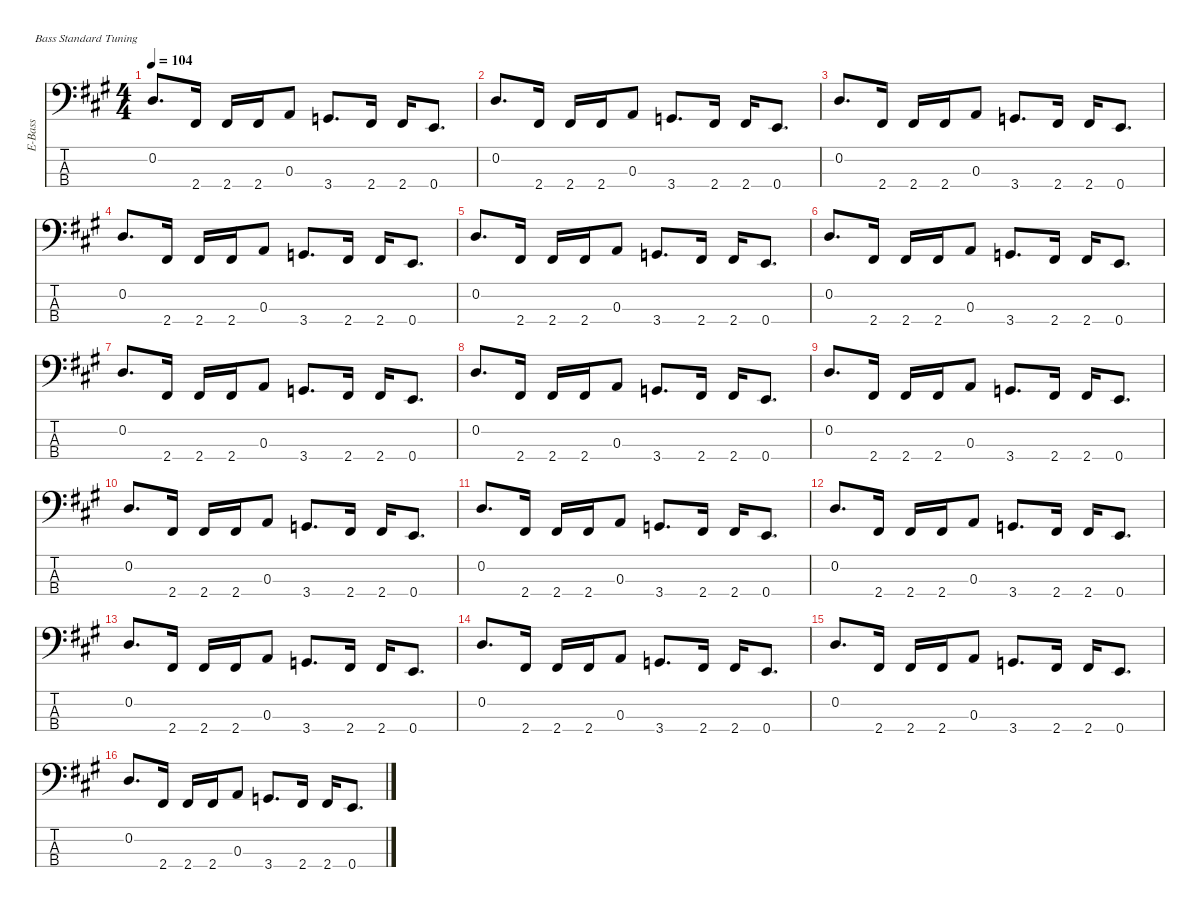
\hideDynamics
\bracketExtendMode nobrackets
\otherSystemsTrackNameOrientation horizontal
\track ("Bass" "E-Bass") {defaultSystemsLayout 4 instrument electricbassfinger}
\staff {score tabs}
\tuning (G2 D2 A1 E1)
\ts (4 4)
\tempo 104
\clef f4
\ks a
0.2{acc forcenatural}.8{d dy f beam Up} 2.4{acc #}.16{beam Up} 2.4{acc #}.16{beam Up} 2.4{acc #}.16{beam Up} 0.3{acc forcenatural}.8{beam Up} 3.4{acc forcenatural}.8{d beam Up} 2.4{acc #}.16{beam Up} 2.4{acc #}.16{beam Up} 0.4{acc forcenatural}.8{d beam Up} |
0.2{acc forcenatural}.8{d beam Up} 2.4{acc #}.16{beam Up} 2.4{acc #}.16{beam Up} 2.4{acc #}.16{beam Up} 0.3{acc forcenatural}.8{beam Up} 3.4{acc forcenatural}.8{d beam Up} 2.4{acc #}.16{beam Up} 2.4{acc #}.16{beam Up} 0.4{acc forcenatural}.8{d beam Up} |
0.2{acc forcenatural}.8{d beam Up} 2.4{acc #}.16{beam Up} 2.4{acc #}.16{beam Up} 2.4{acc #}.16{beam Up} 0.3{acc forcenatural}.8{beam Up} 3.4{acc forcenatural}.8{d beam Up} 2.4{acc #}.16{beam Up} 2.4{acc #}.16{beam Up} 0.4{acc forcenatural}.8{d beam Up} |
0.2{acc forcenatural}.8{d beam Up} 2.4{acc #}.16{beam Up} 2.4{acc #}.16{beam Up} 2.4{acc #}.16{beam Up} 0.3{acc forcenatural}.8{beam Up} 3.4{acc forcenatural}.8{d beam Up} 2.4{acc #}.16{beam Up} 2.4{acc #}.16{beam Up} 0.4{acc forcenatural}.8{d beam Up} |
0.2{acc forcenatural}.8{d beam Up} 2.4{acc #}.16{beam Up} 2.4{acc #}.16{beam Up} 2.4{acc #}.16{beam Up} 0.3{acc forcenatural}.8{beam Up} 3.4{acc forcenatural}.8{d beam Up} 2.4{acc #}.16{beam Up} 2.4{acc #}.16{beam Up} 0.4{acc forcenatural}.8{d beam Up} |
0.2{acc forcenatural}.8{d beam Up} 2.4{acc #}.16{beam Up} 2.4{acc #}.16{beam Up} 2.4{acc #}.16{beam Up} 0.3{acc forcenatural}.8{beam Up} 3.4{acc forcenatural}.8{d beam Up} 2.4{acc #}.16{beam Up} 2.4{acc #}.16{beam Up} 0.4{acc forcenatural}.8{d beam Up} |
0.2{acc forcenatural}.8{d beam Up} 2.4{acc #}.16{beam Up} 2.4{acc #}.16{beam Up} 2.4{acc #}.16{beam Up} 0.3{acc forcenatural}.8{beam Up} 3.4{acc forcenatural}.8{d beam Up} 2.4{acc #}.16{beam Up} 2.4{acc #}.16{beam Up} 0.4{acc forcenatural}.8{d beam Up} |
0.2{acc forcenatural}.8{d beam Up} 2.4{acc #}.16{beam Up} 2.4{acc #}.16{beam Up} 2.4{acc #}.16{beam Up} 0.3{acc forcenatural}.8{beam Up} 3.4{acc forcenatural}.8{d beam Up} 2.4{acc #}.16{beam Up} 2.4{acc #}.16{beam Up} 0.4{acc forcenatural}.8{d beam Up} |
0.2{acc forcenatural}.8{d beam Up} 2.4{acc #}.16{beam Up} 2.4{acc #}.16{beam Up} 2.4{acc #}.16{beam Up} 0.3{acc forcenatural}.8{beam Up} 3.4{acc forcenatural}.8{d beam Up} 2.4{acc #}.16{beam Up} 2.4{acc #}.16{beam Up} 0.4{acc forcenatural}.8{d beam Up} |
0.2{acc forcenatural}.8{d beam Up} 2.4{acc #}.16{beam Up} 2.4{acc #}.16{beam Up} 2.4{acc #}.16{beam Up} 0.3{acc forcenatural}.8{beam Up} 3.4{acc forcenatural}.8{d beam Up} 2.4{acc #}.16{beam Up} 2.4{acc #}.16{beam Up} 0.4{acc forcenatural}.8{d beam Up} |
0.2{acc forcenatural}.8{d beam Up} 2.4{acc #}.16{beam Up} 2.4{acc #}.16{beam Up} 2.4{acc #}.16{beam Up} 0.3{acc forcenatural}.8{beam Up} 3.4{acc forcenatural}.8{d beam Up} 2.4{acc #}.16{beam Up} 2.4{acc #}.16{beam Up} 0.4{acc forcenatural}.8{d beam Up} |
0.2{acc forcenatural}.8{d beam Up} 2.4{acc #}.16{beam Up} 2.4{acc #}.16{beam Up} 2.4{acc #}.16{beam Up} 0.3{acc forcenatural}.8{beam Up} 3.4{acc forcenatural}.8{d beam Up} 2.4{acc #}.16{beam Up} 2.4{acc #}.16{beam Up} 0.4{acc forcenatural}.8{d beam Up} |
0.2{acc forcenatural}.8{d beam Up} 2.4{acc #}.16{beam Up} 2.4{acc #}.16{beam Up} 2.4{acc #}.16{beam Up} 0.3{acc forcenatural}.8{beam Up} 3.4{acc forcenatural}.8{d beam Up} 2.4{acc #}.16{beam Up} 2.4{acc #}.16{beam Up} 0.4{acc forcenatural}.8{d beam Up} |
0.2{acc forcenatural}.8{d beam Up} 2.4{acc #}.16{beam Up} 2.4{acc #}.16{beam Up} 2.4{acc #}.16{beam Up} 0.3{acc forcenatural}.8{beam Up} 3.4{acc forcenatural}.8{d beam Up} 2.4{acc #}.16{beam Up} 2.4{acc #}.16{beam Up} 0.4{acc forcenatural}.8{d beam Up} |
0.2{acc forcenatural}.8{d beam Up} 2.4{acc #}.16{beam Up} 2.4{acc #}.16{beam Up} 2.4{acc #}.16{beam Up} 0.3{acc forcenatural}.8{beam Up} 3.4{acc forcenatural}.8{d beam Up} 2.4{acc #}.16{beam Up} 2.4{acc #}.16{beam Up} 0.4{acc forcenatural}.8{d beam Up} |
0.2{acc forcenatural}.8{d beam Up} 2.4{acc #}.16{beam Up} 2.4{acc #}.16{beam Up} 2.4{acc #}.16{beam Up} 0.3{acc forcenatural}.8{beam Up} 3.4{acc forcenatural}.8{d beam Up} 2.4{acc #}.16{beam Up} 2.4{acc #}.16{beam Up} 0.4{acc forcenatural}.8{d beam Up}
